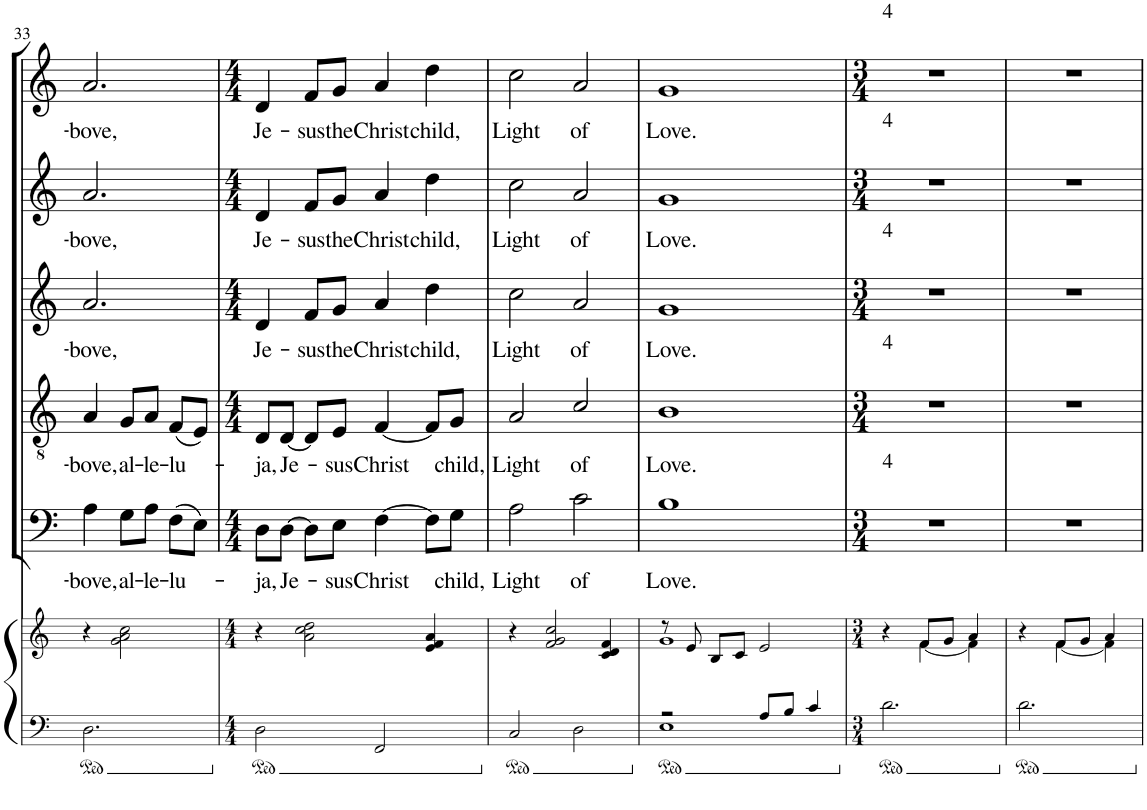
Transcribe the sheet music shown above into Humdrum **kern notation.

**kern	**kern	**kern	**text	**kern	**text	**kern	**text	**kern	**text	**kern	**text
*part7	*part6	*part5	*part5	*part4	*part4	*part3	*part3	*part2	*part2	*part1	*part1
*staff7	*staff6	*staff5	*staff5	*staff4	*staff4	*staff3	*staff3	*staff2	*staff2	*staff1	*staff1
*I"LH	*I"RH	*I"Bassi	*	*I"Tenori	*	*I"Contralti	*	*I"Soprani II	*	*I"Soprani I	*
!!LO:PB:g=z
*clefF4	*clefG2	*clefF4	*	*clefGv2	*	*clefG2	*	*clefG2	*	*clefG2	*
*	*	*	*	*	*	*	*	*Trd1c2	*	*Trd1c2	*
*k[]	*k[]	*k[]	*	*k[]	*	*k[]	*	*k[]	*	*k[]	*
*M3/4	*M3/4	*M3/4	*	*M3/4	*	*M3/4	*	*M3/4	*	*M3/4	*
*ped	*	*	*	*	*	*	*	*	*	*	*
=33	=33	=33	=33	=33	=33	=33	=33	=33	=33	=33	=33
!	!	!	!LO:LY:b	!	!LO:LY:b	!	!LO:LY:b	!	!LO:LY:b	!	!LO:LY:b
2.D\	4r	4A\	-bove,	4A/	-bove,	2.a/	-bove,	2.a/	-bove,	2.a/	-bove,
!	!	!	!LO:LY:b	!	!LO:LY:b	!	!	!	!	!	!
.	2g\ 2a\ 2cc\	8G\L	al-	8G/L	al-	.	.	.	.	.	.
!	!	!	!LO:LY:b	!	!LO:LY:b	!	!	!	!	!	!
.	.	8A\J	-le-	8A/J	-le-	.	.	.	.	.	.
!	!	!	!LO:LY:b	!	!LO:LY:b	!	!	!	!	!	!
.	.	(8F\L	-lu-	(8F/L	-lu-	.	.	.	.	.	.
.	.	8E\J)	.	8E/J)	.	.	.	.	.	.	.
=34	=34	=34	=34	=34	=34	=34	=34	=34	=34	=34	=34
*M4/4	*M4/4	*M4/4	*	*M4/4	*	*M4/4	*	*M4/4	*	*M4/4	*
*Xped	*	*	*	*	*	*	*	*	*	*	*
*ped	*	*	*	*	*	*	*	*	*	*	*
!	!	!	!LO:LY:b	!	!LO:LY:b	!	!LO:LY:b	!	!LO:LY:b	!	!LO:LY:b
2D\	4r	8D\L	-ja,	8D/L	-ja,	4d/	Je-	4d/	Je-	4d/	Je-
!	!	!	!LO:LY:b	!	!LO:LY:b	!	!	!	!	!	!
.	.	[8D\J	Je-	[8D/J	Je-	.	.	.	.	.	.
!	!	!	!	!	!	!	!LO:LY:b	!	!LO:LY:b	!	!LO:LY:b
.	2a\ 2cc\ 2dd\	8D\L]	.	8D/L]	.	8f/L	-sus	8f/L	-sus	8f/L	-sus
!	!	!	!LO:LY:b	!	!LO:LY:b	!	!LO:LY:b	!	!LO:LY:b	!	!LO:LY:b
.	.	8E\J	-sus	8E/J	-sus	8g/J	the	8g/J	the	8g/J	the
!	!	!	!LO:LY:b	!	!LO:LY:b	!	!LO:LY:b	!	!LO:LY:b	!	!LO:LY:b
2FF/	.	[4F\	Christ	[4F/	Christ	4a/	Christ	4a/	Christ	4a/	Christ
!	!	!	!	!	!	!	!LO:LY:b	!	!LO:LY:b	!	!LO:LY:b
.	4e/ 4f/ 4a/	8F\L]	.	8F/L]	.	4dd\	child,	4dd\	child,	4dd\	child,
!	!	!	!LO:LY:b	!	!LO:LY:b	!	!	!	!	!	!
.	.	8G\J	child,	8G/J	child,	.	.	.	.	.	.
=35	=35	=35	=35	=35	=35	=35	=35	=35	=35	=35	=35
*Xped	*	*	*	*	*	*	*	*	*	*	*
*ped	*	*	*	*	*	*	*	*	*	*	*
!	!	!	!LO:LY:b	!	!LO:LY:b	!	!LO:LY:b	!	!LO:LY:b	!	!LO:LY:b
2C/	4r	2A\	Light	2A/	Light	2cc\	Light	2cc\	Light	2cc\	Light
.	2f/ 2g/ 2cc/	.	.	.	.	.	.	.	.	.	.
!	!	!	!LO:LY:b	!	!LO:LY:b	!	!LO:LY:b	!	!LO:LY:b	!	!LO:LY:b
2D\	.	2c\	of	2c/	of	2a/	of	2a/	of	2a/	of
.	4c/ 4d/ 4f/	.	.	.	.	.	.	.	.	.	.
=36	=36	=36	=36	=36	=36	=36	=36	=36	=36	=36	=36
*Xped	*	*	*	*	*	*	*	*	*	*	*
*ped	*	*	*	*	*	*	*	*	*	*	*
*^	*^	*	*	*	*	*	*	*	*	*	*
!	!	!	!	!	!LO:LY:b	!	!LO:LY:b	!	!LO:LY:b	!	!LO:LY:b	!	!LO:LY:b
2r	1E	8r	1g	1B	Love.	1B	Love.	1g	Love.	1g	Love.	1g	Love.
.	.	8e/	.	.	.	.	.	.	.	.	.	.	.
.	.	8B/L	.	.	.	.	.	.	.	.	.	.	.
.	.	8c/J	.	.	.	.	.	.	.	.	.	.	.
8A/L	.	2e/	.	.	.	.	.	.	.	.	.	.	.
8B/J	.	.	.	.	.	.	.	.	.	.	.	.	.
4c/	.	.	.	.	.	.	.	.	.	.	.	.	.
*v	*v	*	*	*	*	*	*	*	*	*	*	*	*
=37	=37	=37	=37	=37	=37	=37	=37	=37	=37	=37	=37	=37
*M3/4	*M3/4	*	*M3/4	*	*M3/4	*	*M3/4	*	*M3/4	*	*M3/4	*
*Xped	*	*	*	*	*	*	*	*	*	*	*	*
*ped	*	*	*	*	*	*	*	*	*	*	*	*
!	!	!	!	!	!	!	!	!	!	!	!LO:TX:a:t=4	!
!	!	!	!	!	!	!	!	!	!LO:TX:a:t=4	!	!	!
!	!	!	!	!	!	!	!LO:TX:a:t=4	!	!	!	!	!
!	!	!	!	!	!LO:TX:a:t=4	!	!	!	!	!	!	!
!	!	!	!LO:TX:a:t=4	!	!	!	!	!	!	!	!	!
2.d\	4r	4ryy	2.r	.	2.r	.	2.r	.	2.r	.	2.r	.
.	8f/L	[4f\	.	.	.	.	.	.	.	.	.	.
.	8g/J	.	.	.	.	.	.	.	.	.	.	.
.	4a/	4f\]	.	.	.	.	.	.	.	.	.	.
=38	=38	=38	=38	=38	=38	=38	=38	=38	=38	=38	=38	=38
*Xped	*	*	*	*	*	*	*	*	*	*	*	*
*ped	*	*	*	*	*	*	*	*	*	*	*	*
2.d\	4r	4ryy	2.r	.	2.r	.	2.r	.	2.r	.	2.r	.
.	8f/L	[4f\	.	.	.	.	.	.	.	.	.	.
.	8g/J	.	.	.	.	.	.	.	.	.	.	.
.	4a/	4f\]	.	.	.	.	.	.	.	.	.	.
*Xped	*	*	*	*	*	*	*	*	*	*	*	*
*	*v	*v	*	*	*	*	*	*	*	*	*	*
=	=	=	=	=	=	=	=	=	=	=	=
*-	*-	*-	*-	*-	*-	*-	*-	*-	*-	*-	*-
